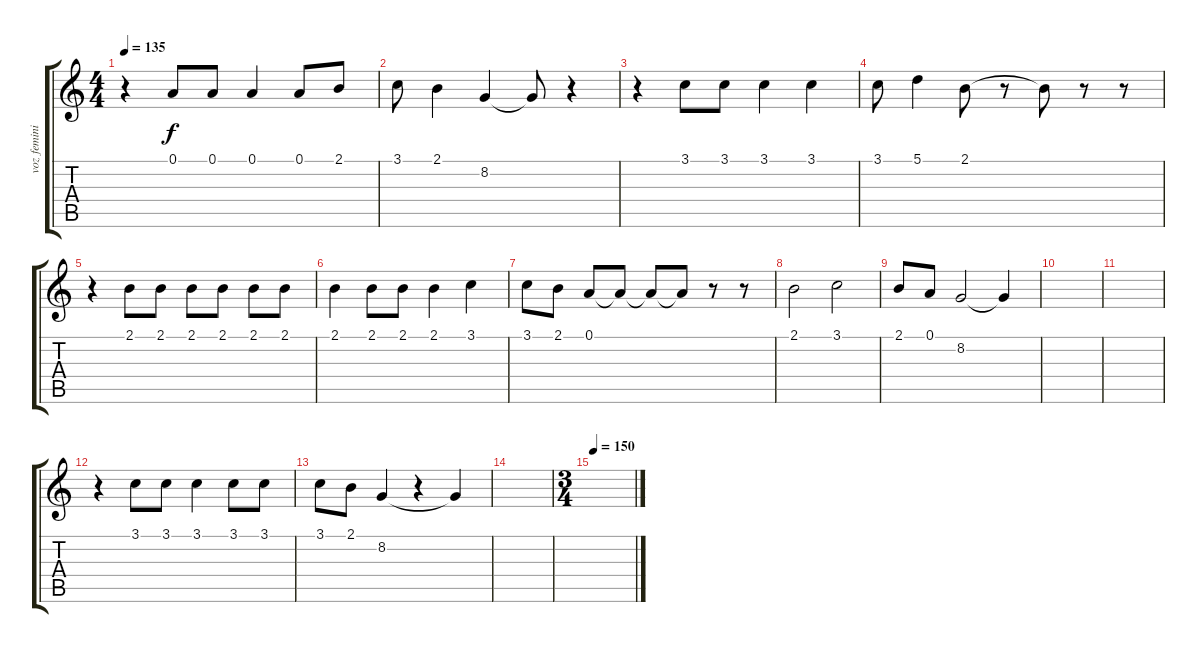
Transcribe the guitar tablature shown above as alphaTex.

\track ("voz feminina" "voz femini") {instrument flute}
\staff {score tabs}
\tuning (A4 B3 G3 D3 A2 E2) {hide}
\ts (4 4)
\tempo 135
\clef g2
\ks c
r.4{dy f} 0.1.8 0.1.8 0.1.4 0.1.8 2.1.8 |
3.1.8 2.1.4 8.2.4 8.2{t}.8 r.4 |
r.4 3.1.8 3.1.8 3.1.4 3.1.4 |
3.1.8 5.1.4 2.1.8 r.8 2.1{t}.8 r.8 r.8 |
r.4 2.1.8 2.1.8 2.1.8 2.1.8 2.1.8 2.1.8 |
2.1.4 2.1.8 2.1.8 2.1.4 3.1.4 |
3.1.8 2.1.8 0.1.8 0.1{t}.8 0.1{t}.8 0.1{t}.8 r.8 r.8 |
2.1.2 3.1.2 |
2.1.8 0.1.8 8.2.2 8.2{t}.4 |
|
|
r.4 3.1.8 3.1.8 3.1.4 3.1.8 3.1.8 |
3.1.8 2.1.8 8.2.4 r.4 8.2{t}.4 |
|
\ts (3 4)
\tempo 150
